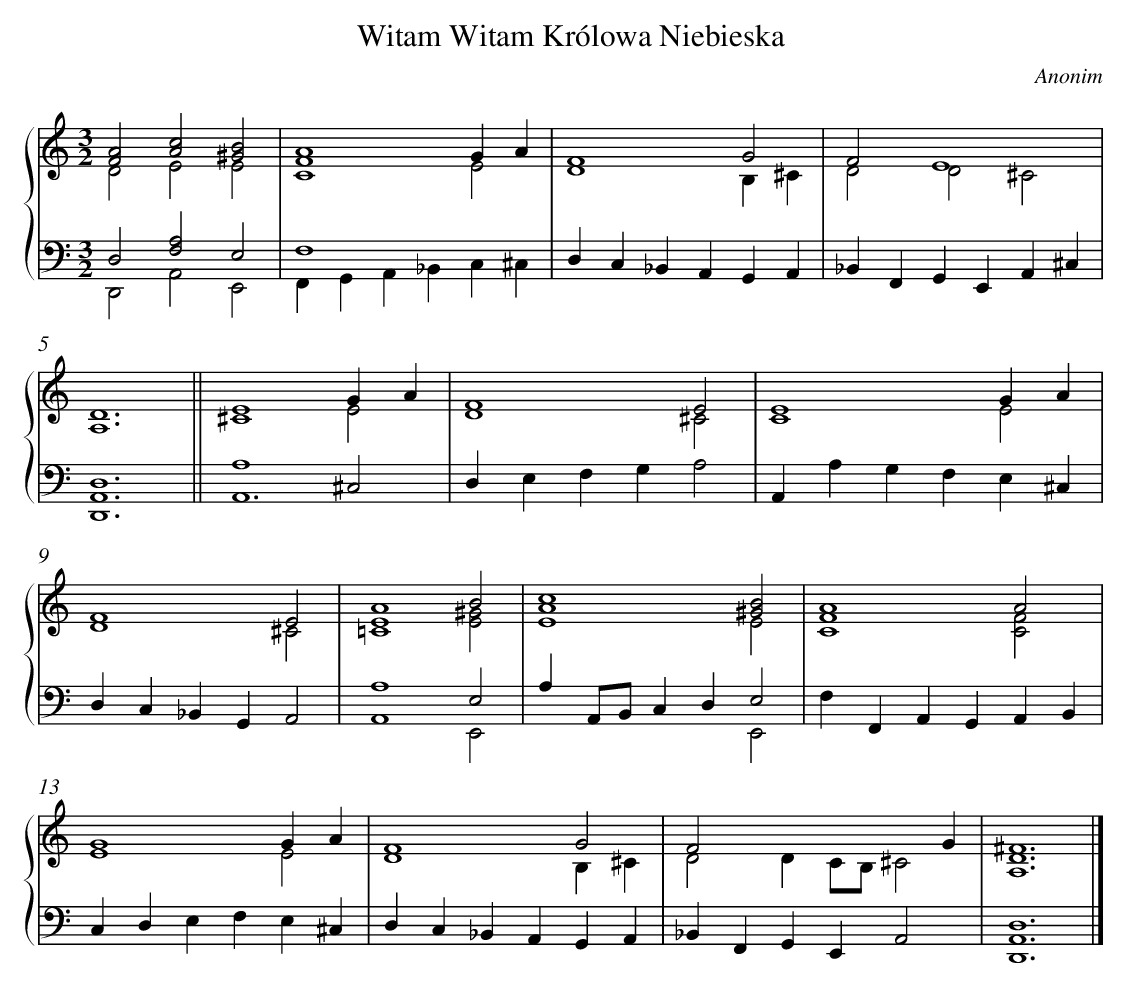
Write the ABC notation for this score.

X:1
T: Witam Witam Królowa Niebieska
C: Anonim
L: 1/4
M: 3/2
%%staves {1 2}
V: 1
V: 2 clef=bass
K: C
[V:1] [A2F2][c2A2][B2^G2] & D2E2E2 |
[V:2] D,2[A,2F,2]E,2 & D,,2A,,2E,,2 |
[V:1] [A4F4]GA & C4E2 |
[V:2] F,4x2 & F,,G,,A,,_B,,C,^C, |
[V:1] F4G2 & D4B,^C |
[V:2] D,C,_B,,A,,G,,A,, |
[V:1] F2E4 & D2D2^C2 |
[V:2] _B,,F,,G,,E,,A,,^C, |
[V:1] [D6A,6] ||
[V:2] [D,6A,,6D,,6] ||
[V:1] E4GA & ^C4E2 |
[V:2] A,4^C,2 & A,,6 |
[V:1] F4E2 & D4^C2 |
[V:2] D,E,F,G,A,2 |
[V:1] E4GA & C4E2 |
[V:2] A,,A,G,F,E,^C, |
[V:1] F4E2 & D4^C2 |
[V:2] D,C,_B,,G,,A,,2 |
[V:1] A4B2 & [E4=C4][^G2E2] |
[V:2] A,4E,2 & A,,4E,,2 |
[V:1] [c4A4][B2^G2] & E4E2 |
[V:2] A,A,,/B,,/C,D,E,2 & x4E,,2 |
[V:1] A4A2 & [F4C4][F2C2] |
[V:2] F,F,,A,,G,,A,,B,, |
[V:1] G4GA & E4E2 |
[V:2] C,D,E,F,E,^C, |
[V:1] F4G2 & D4B,^C |
[V:2] D,C,_B,,A,,G,,A,, |
[V:1] F2x3G & D2DC/B,/^C2 |
[V:2] _B,,F,,G,,E,,A,,2 |
[V:1] [^F6D6A,6] |]
[V:2] [D,6A,,6D,,6] |]
